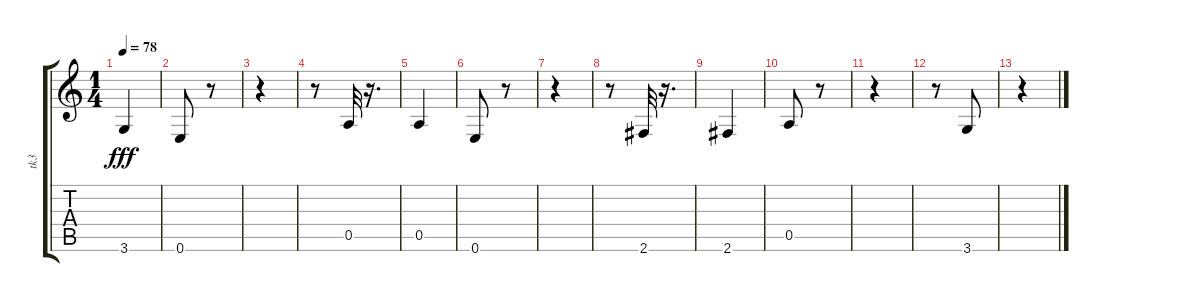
\track ("tk3" "tk3") {instrument electricbassfinger}
\staff {score tabs}
\tuning (E4 B3 G3 D3 A2 E2) {hide}
\ts (1 4)
\tempo 78
\clef g2
\ks c
3.6.4{dy fff} |
0.6.8 r.8 |
r.4 |
r.8 0.5.32 r.16{d} |
0.5.4 |
0.6.8 r.8 |
r.4 |
r.8 2.6.32 r.16{d} |
2.6.4 |
0.5.8 r.8 |
r.4 |
r.8 3.6.8 |
r.4
